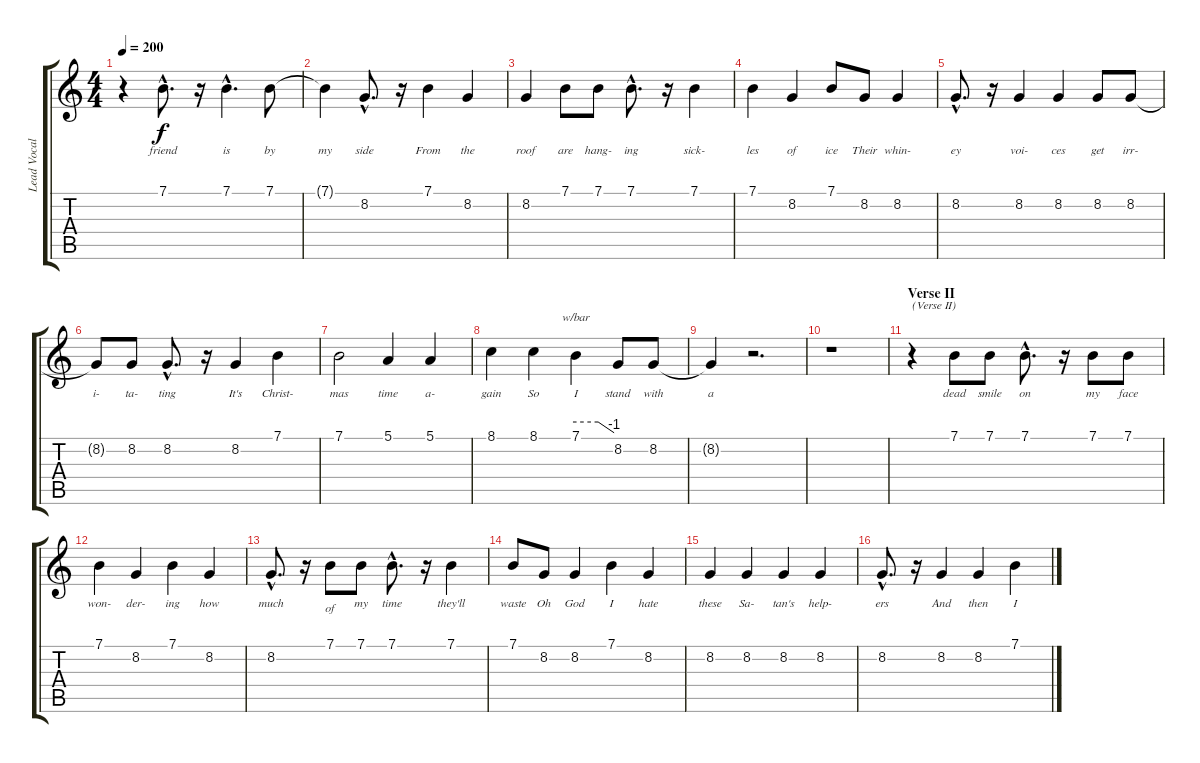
\track ("Lead Vocals" "Lead Vocal") {instrument altosax}
\staff {score tabs}
\tuning (E4 B3 G3 D3 A2 E2) {hide}
\ts (4 4)
\tempo 200
\clef g2
\ks c
r.4{dy f} 7.1{hac}.8{d lyrics (0 "friend") lyrics (1 "") lyrics (2 "") lyrics (3 "") lyrics (4 "")} r.16 7.1{hac}.4{d lyrics (0 "is") lyrics (1 "") lyrics (2 "") lyrics (3 "") lyrics (4 "")} 7.1.8{lyrics (0 "by") lyrics (1 "") lyrics (2 "") lyrics (3 "") lyrics (4 "")} |
7.1{t}.4{lyrics (0 "my") lyrics (1 "") lyrics (2 "") lyrics (3 "") lyrics (4 "")} 8.2{hac}.8{d lyrics (0 "side") lyrics (1 "") lyrics (2 "") lyrics (3 "") lyrics (4 "")} r.16 7.1.4{lyrics (0 "From") lyrics (1 "") lyrics (2 "") lyrics (3 "") lyrics (4 "")} 8.2.4{lyrics (0 "the") lyrics (1 "") lyrics (2 "") lyrics (3 "") lyrics (4 "")} |
8.2.4{lyrics (0 "roof") lyrics (1 "") lyrics (2 "") lyrics (3 "") lyrics (4 "")} 7.1.8{lyrics (0 "are") lyrics (1 "") lyrics (2 "") lyrics (3 "") lyrics (4 "")} 7.1.8{lyrics (0 "hang-") lyrics (1 "") lyrics (2 "") lyrics (3 "") lyrics (4 "")} 7.1{hac}.8{d lyrics (0 "ing") lyrics (1 "") lyrics (2 "") lyrics (3 "") lyrics (4 "")} r.16 7.1.4{lyrics (0 "sick-") lyrics (1 "") lyrics (2 "") lyrics (3 "") lyrics (4 "")} |
7.1.4{lyrics (0 "les") lyrics (1 "") lyrics (2 "") lyrics (3 "") lyrics (4 "")} 8.2.4{lyrics (0 "of") lyrics (1 "") lyrics (2 "") lyrics (3 "") lyrics (4 "")} 7.1.8{lyrics (0 "ice") lyrics (1 "") lyrics (2 "") lyrics (3 "") lyrics (4 "")} 8.2.8{lyrics (0 "Their") lyrics (1 "") lyrics (2 "") lyrics (3 "") lyrics (4 "")} 8.2.4{lyrics (0 "whin-") lyrics (1 "") lyrics (2 "") lyrics (3 "") lyrics (4 "")} |
8.2{hac}.8{d lyrics (0 "ey") lyrics (1 "") lyrics (2 "") lyrics (3 "") lyrics (4 "")} r.16 8.2.4{lyrics (0 "voi-") lyrics (1 "") lyrics (2 "") lyrics (3 "") lyrics (4 "")} 8.2.4{lyrics (0 "ces") lyrics (1 "") lyrics (2 "") lyrics (3 "") lyrics (4 "")} 8.2.8{lyrics (0 "get") lyrics (1 "") lyrics (2 "") lyrics (3 "") lyrics (4 "")} 8.2.8{lyrics (0 "irr-") lyrics (1 "") lyrics (2 "") lyrics (3 "") lyrics (4 "")} |
8.2{t}.8{lyrics (0 "i-") lyrics (1 "") lyrics (2 "") lyrics (3 "") lyrics (4 "")} 8.2.8{lyrics (0 "ta-") lyrics (1 "") lyrics (2 "") lyrics (3 "") lyrics (4 "")} 8.2{hac}.8{d lyrics (0 "ting") lyrics (1 "") lyrics (2 "") lyrics (3 "") lyrics (4 "")} r.16 8.2.4{lyrics (0 "It's") lyrics (1 "") lyrics (2 "") lyrics (3 "") lyrics (4 "")} 7.1.4{lyrics (0 "Christ-") lyrics (1 "") lyrics (2 "") lyrics (3 "") lyrics (4 "")} |
7.1.2{lyrics (0 "mas") lyrics (1 "") lyrics (2 "") lyrics (3 "") lyrics (4 "")} 5.1.4{lyrics (0 "time") lyrics (1 "") lyrics (2 "") lyrics (3 "") lyrics (4 "")} 5.1.4{lyrics (0 "a-") lyrics (1 "") lyrics (2 "") lyrics (3 "") lyrics (4 "")} |
8.1.4{lyrics (0 "gain") lyrics (1 "") lyrics (2 "") lyrics (3 "") lyrics (4 "")} 8.1.4{lyrics (0 "So") lyrics (1 "") lyrics (2 "") lyrics (3 "") lyrics (4 "")} 7.1.4{tbe (custom default 0 0 35 0 60 -4) lyrics (0 "I") lyrics (1 "") lyrics (2 "") lyrics (3 "") lyrics (4 "")} 8.2.8{lyrics (0 "stand") lyrics (1 "") lyrics (2 "") lyrics (3 "") lyrics (4 "")} 8.2.8{lyrics (0 "with") lyrics (1 "") lyrics (2 "") lyrics (3 "") lyrics (4 "")} |
8.2{t}.4{lyrics (0 "a") lyrics (1 "") lyrics (2 "") lyrics (3 "") lyrics (4 "")} r.2{d} |
r.1 |
\section ("" "Verse II")
r.4{txt "(Verse II)"} 7.1.8{lyrics (0 "dead") lyrics (1 "") lyrics (2 "") lyrics (3 "") lyrics (4 "")} 7.1.8{lyrics (0 "smile") lyrics (1 "") lyrics (2 "") lyrics (3 "") lyrics (4 "")} 7.1{hac}.8{d lyrics (0 "on") lyrics (1 "") lyrics (2 "") lyrics (3 "") lyrics (4 "")} r.16 7.1.8{lyrics (0 "my") lyrics (1 "") lyrics (2 "") lyrics (3 "") lyrics (4 "")} 7.1.8{lyrics (0 "face") lyrics (1 "") lyrics (2 "") lyrics (3 "") lyrics (4 "")} |
7.1.4{lyrics (0 "won-") lyrics (1 "") lyrics (2 "") lyrics (3 "") lyrics (4 "")} 8.2.4{lyrics (0 "der-") lyrics (1 "") lyrics (2 "") lyrics (3 "") lyrics (4 "")} 7.1.4{lyrics (0 "ing") lyrics (1 "") lyrics (2 "") lyrics (3 "") lyrics (4 "")} 8.2.4{lyrics (0 "how") lyrics (1 "") lyrics (2 "") lyrics (3 "") lyrics (4 "")} |
8.2{hac}.8{d lyrics (0 "much") lyrics (1 "") lyrics (2 "") lyrics (3 "") lyrics (4 "")} r.16 7.1.8{lyrics (0 "") lyrics (1 "of") lyrics (2 "") lyrics (3 "") lyrics (4 "")} 7.1.8{lyrics (0 "my") lyrics (1 "") lyrics (2 "") lyrics (3 "") lyrics (4 "")} 7.1{hac}.8{d lyrics (0 "time") lyrics (1 "") lyrics (2 "") lyrics (3 "") lyrics (4 "")} r.16 7.1.4{lyrics (0 "they'll") lyrics (1 "") lyrics (2 "") lyrics (3 "") lyrics (4 "")} |
7.1.8{lyrics (0 "waste") lyrics (1 "") lyrics (2 "") lyrics (3 "") lyrics (4 "")} 8.2.8{lyrics (0 "Oh") lyrics (1 "") lyrics (2 "") lyrics (3 "") lyrics (4 "")} 8.2.4{lyrics (0 "God") lyrics (1 "") lyrics (2 "") lyrics (3 "") lyrics (4 "")} 7.1.4{lyrics (0 "I") lyrics (1 "") lyrics (2 "") lyrics (3 "") lyrics (4 "")} 8.2.4{lyrics (0 "hate") lyrics (1 "") lyrics (2 "") lyrics (3 "") lyrics (4 "")} |
8.2.4{lyrics (0 "these") lyrics (1 "") lyrics (2 "") lyrics (3 "") lyrics (4 "")} 8.2.4{lyrics (0 "Sa-") lyrics (1 "") lyrics (2 "") lyrics (3 "") lyrics (4 "")} 8.2.4{lyrics (0 "tan's") lyrics (1 "") lyrics (2 "") lyrics (3 "") lyrics (4 "")} 8.2.4{lyrics (0 "help-") lyrics (1 "") lyrics (2 "") lyrics (3 "") lyrics (4 "")} |
8.2{hac}.8{d lyrics (0 "ers") lyrics (1 "") lyrics (2 "") lyrics (3 "") lyrics (4 "")} r.16 8.2.4{lyrics (0 "And") lyrics (1 "") lyrics (2 "") lyrics (3 "") lyrics (4 "")} 8.2.4{lyrics (0 "then") lyrics (1 "") lyrics (2 "") lyrics (3 "") lyrics (4 "")} 7.1.4{lyrics (0 "I") lyrics (1 "") lyrics (2 "") lyrics (3 "") lyrics (4 "")}
